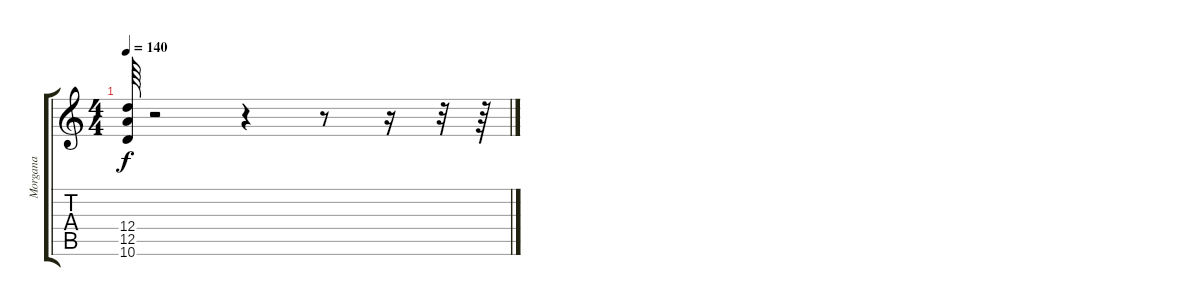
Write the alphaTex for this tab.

\track ("Morgana" "Morgana") {instrument distortionguitar}
\staff {score tabs}
\tuning (E4 B3 G3 D3 A2 E2) {hide}
\ts (4 4)
\tempo 140
\clef g2
\ks c
(12.4{t} 12.5{t} 10.6{t}).64{dy f} r.2 r.4 r.8 r.16 r.32 r.64
